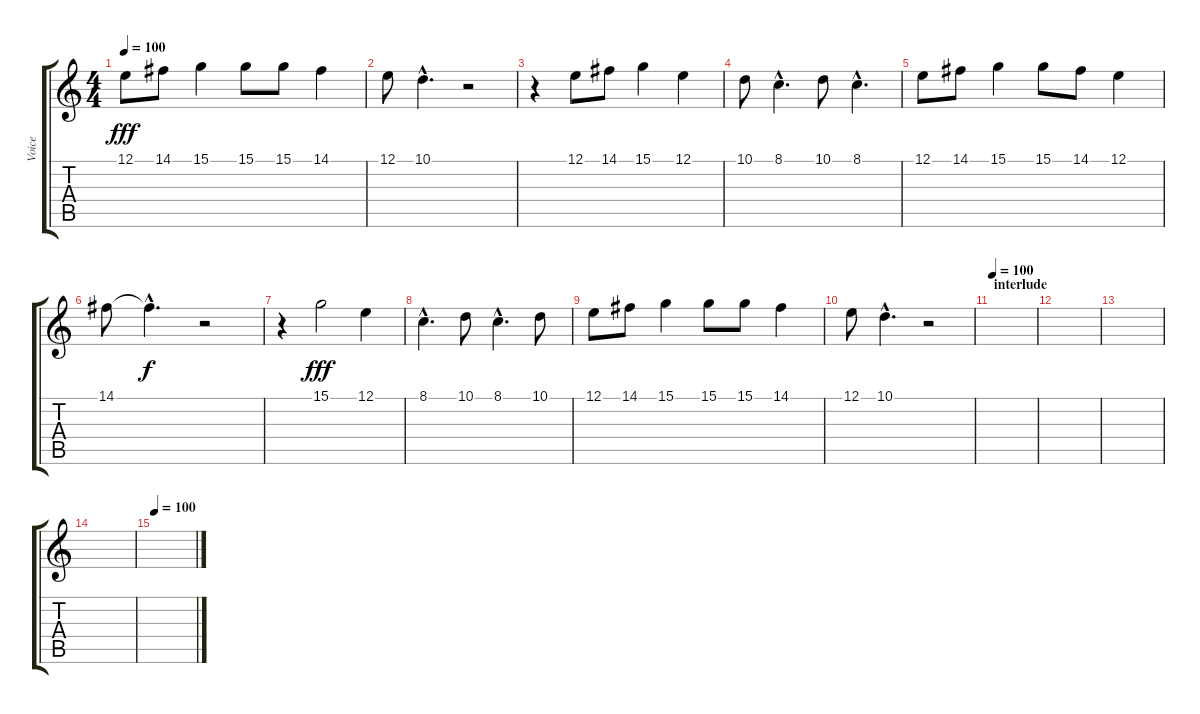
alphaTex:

\track ("Voice" "Voice") {instrument choiraahs}
\staff {score tabs}
\tuning (E4 B3 G3 D3 A2 E2) {hide}
\ts (4 4)
\tempo 100
\clef g2
\ks c
12.1.8{dy fff} 14.1.8 15.1.4 15.1.8 15.1.8 14.1.4 |
12.1.8 10.1{hac}.4{d} r.2 |
r.4 12.1.8 14.1.8 15.1.4 12.1.4 |
10.1.8 8.1{hac}.4{d} 10.1.8 8.1{hac}.4{d} |
12.1.8 14.1.8 15.1.4 15.1.8 14.1.8 12.1.4 |
14.1.8 14.1{hac t}.4{d dy f} r.2 |
r.4 15.1.2{dy fff} 12.1.4 |
8.1{hac}.4{d} 10.1.8 8.1{hac}.4{d} 10.1.8 |
12.1.8 14.1.8 15.1.4 15.1.8 15.1.8 14.1.4 |
12.1.8 10.1{hac}.4{d} r.2 |
\section ("" "interlude")
\tempo 100
|
|
|
|
\tempo 100
